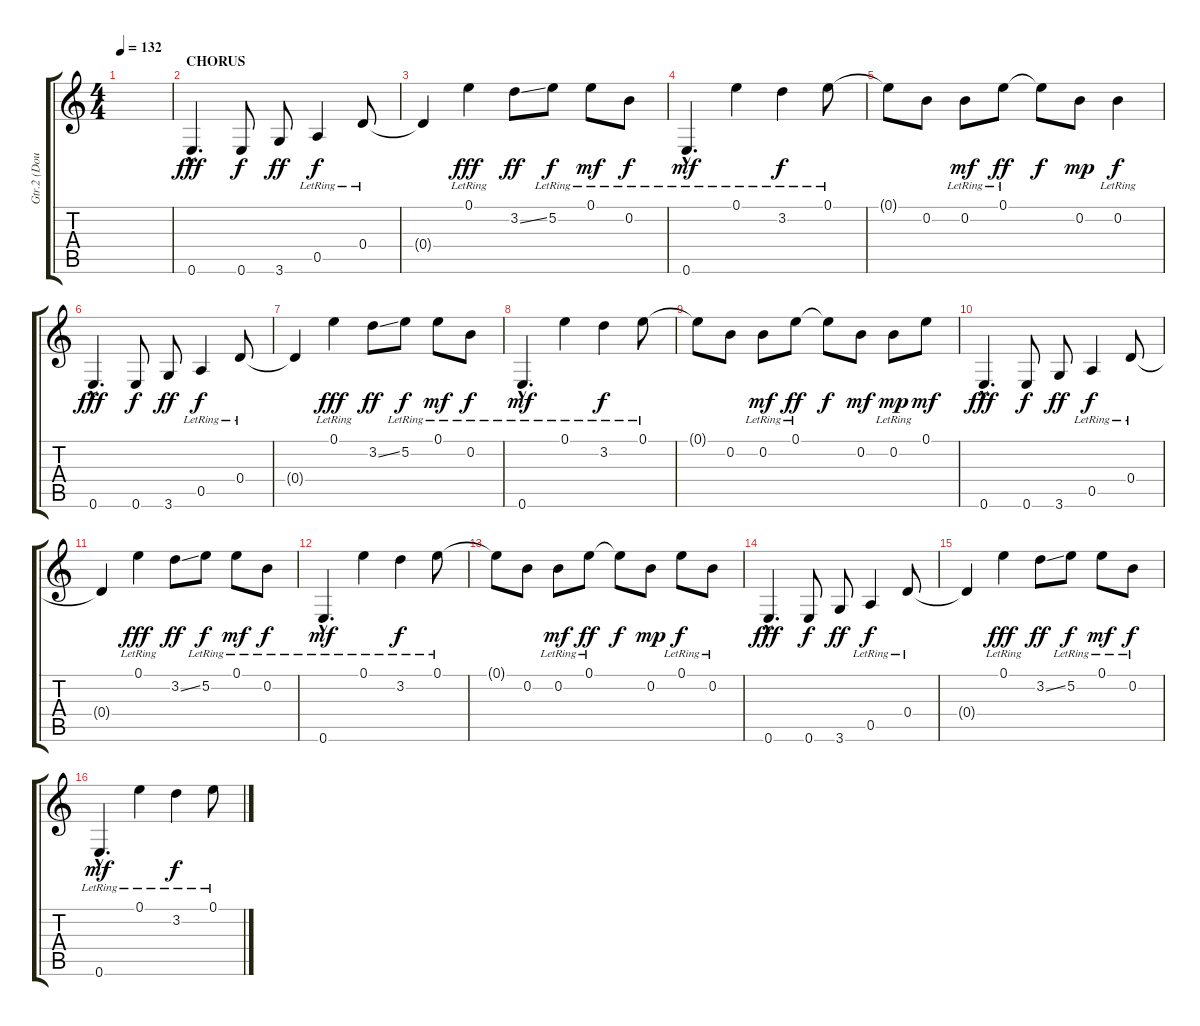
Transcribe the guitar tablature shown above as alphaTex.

\track ("Gtr.2 (Doubled)" "Gtr.2 (Dou") {instrument electricguitarclean}
\staff {score tabs}
\tuning (E4 B3 G3 D3 A2 E2) {hide}
\ts (4 4)
\tempo 132
\clef g2
\ks c
|
\section ("" "CHORUS")
0.6{hac}.4{d dy fff} 0.6.8{dy f} 3.6.8{dy ff} 0.5{lr}.4{dy f} 0.4{lr}.8 |
0.4{t}.4 0.1{lr}.4{dy fff} 3.2{ss}.8{dy ff} 5.2{lr}.8{dy f} 0.1{lr}.8{dy mf} 0.2{lr}.8{dy f} |
0.6{hac lr}.4{d dy mf} 0.1{lr}.4 3.2{lr}.4{dy f} 0.1{lr}.8 |
0.1{t}.8 0.2.8 0.2{lr}.8{dy mf} 0.1{lr}.8{dy ff} 0.1{t}.8{dy f} 0.2.8{dy mp} 0.2{lr}.4{dy f} |
0.6{hac}.4{d dy fff} 0.6.8{dy f} 3.6.8{dy ff} 0.5{lr}.4{dy f} 0.4{lr}.8 |
0.4{t}.4 0.1{lr}.4{dy fff} 3.2{ss}.8{dy ff} 5.2{lr}.8{dy f} 0.1{lr}.8{dy mf} 0.2{lr}.8{dy f} |
0.6{hac lr}.4{d dy mf} 0.1{lr}.4 3.2{lr}.4{dy f} 0.1{lr}.8 |
0.1{t}.8 0.2.8 0.2{lr}.8{dy mf} 0.1{lr}.8{dy ff} 0.1{t}.8{dy f} 0.2.8{dy mf} 0.2{lr}.8{dy mp} 0.1.8{dy mf} |
0.6{hac}.4{d dy fff} 0.6.8{dy f} 3.6.8{dy ff} 0.5{lr}.4{dy f} 0.4{lr}.8 |
0.4{t}.4 0.1{lr}.4{dy fff} 3.2{ss}.8{dy ff} 5.2{lr}.8{dy f} 0.1{lr}.8{dy mf} 0.2{lr}.8{dy f} |
0.6{hac lr}.4{d dy mf} 0.1{lr}.4 3.2{lr}.4{dy f} 0.1{lr}.8 |
0.1{t}.8 0.2.8 0.2{lr}.8{dy mf} 0.1{lr}.8{dy ff} 0.1{t}.8{dy f} 0.2.8{dy mp} 0.1{lr}.8{dy f} 0.2{lr}.8 |
0.6{hac}.4{d dy fff} 0.6.8{dy f} 3.6.8{dy ff} 0.5{lr}.4{dy f} 0.4{lr}.8 |
0.4{t}.4 0.1{lr}.4{dy fff} 3.2{ss}.8{dy ff} 5.2{lr}.8{dy f} 0.1{lr}.8{dy mf} 0.2{lr}.8{dy f} |
0.6{hac lr}.4{d dy mf} 0.1{lr}.4 3.2{lr}.4{dy f} 0.1{lr}.8
